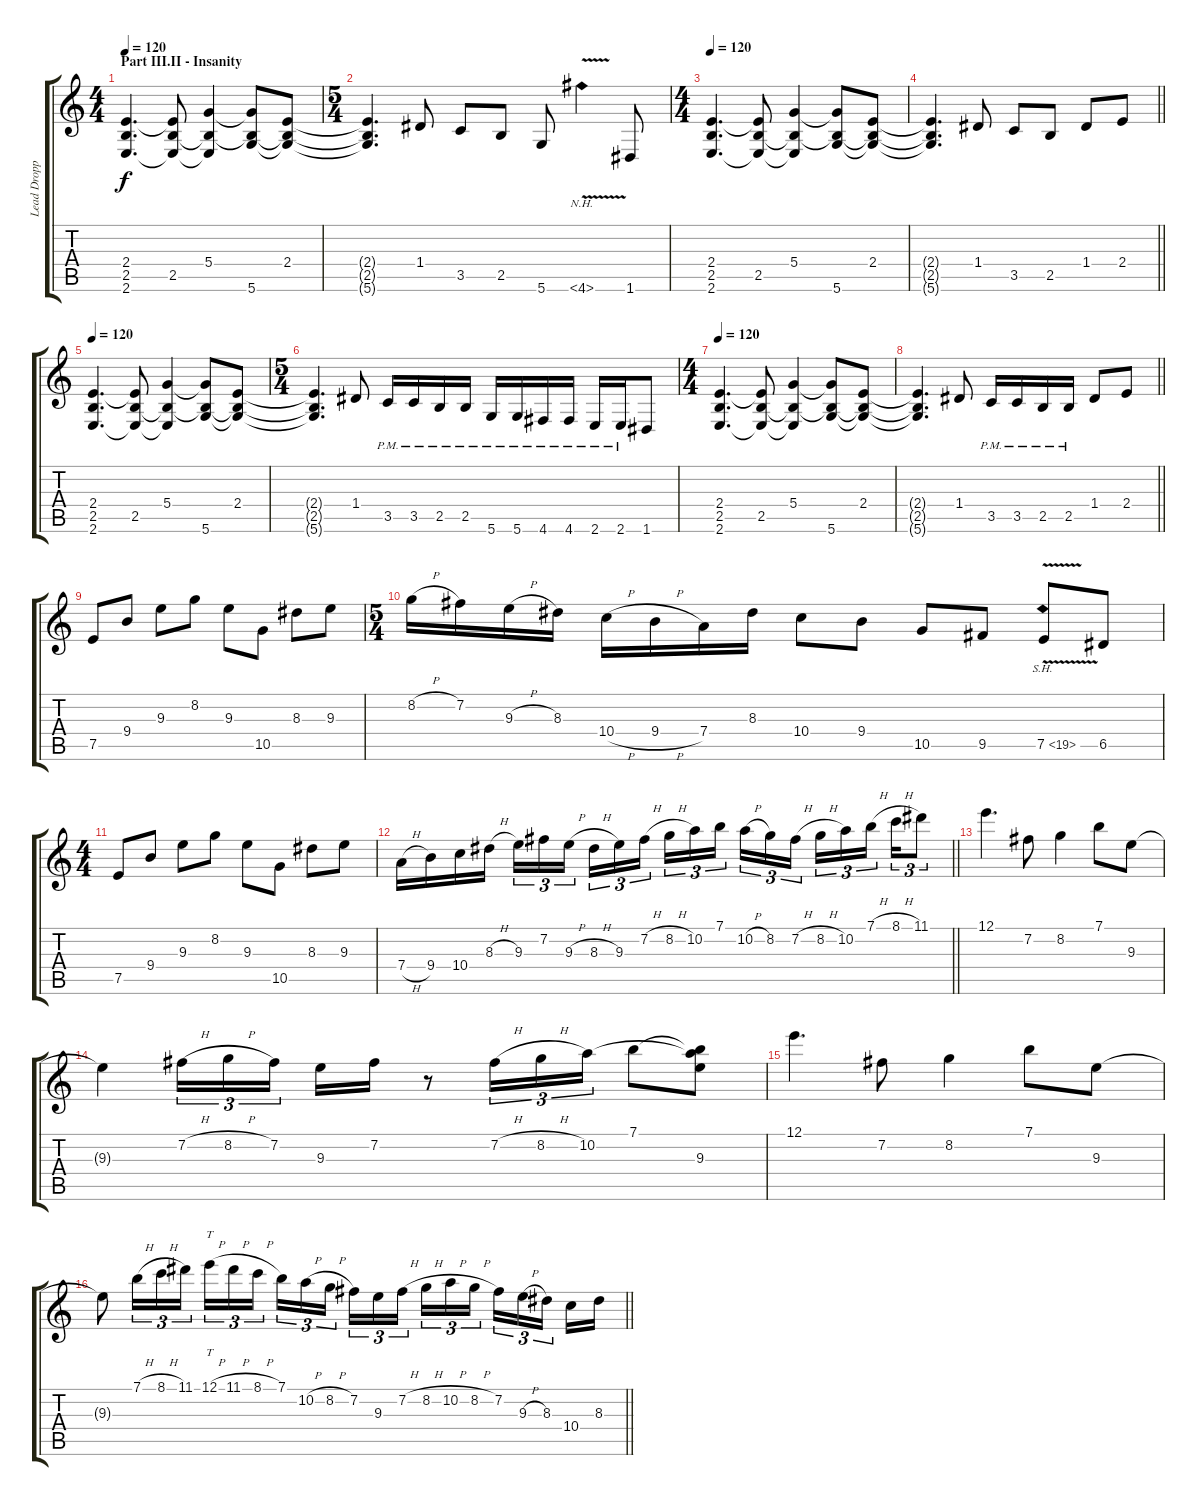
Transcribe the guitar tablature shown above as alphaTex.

\track ("Lead Dropped D " "Lead Dropp") {instrument distortionguitar}
\staff {score tabs}
\tuning (E4 B3 G3 D3 A2 D2) {hide}
\ts (4 4)
\section ("" "Part III.II - Insanity")
\tempo 120
\clef g2
\ks c
(2.4 2.5 2.6).4{d dy f instrument distortionguitar} (2.4{t} 2.5 2.6{t}).8 (5.4 2.5{t} 2.6{t}).4 (5.4{t} 2.5{t} 5.6).8 (2.4 2.5{t} 5.6{t}).8 |
\ts (5 4)
(2.4{t} 2.5{t} 5.6{t}).4{d} 1.4.8 3.5.8 2.5.8 5.6.8 4.6{nh v}.4 1.6.8 |
\ts (4 4)
\tempo 120
(2.4 2.5 2.6).4{d} (2.4{t} 2.5 2.6{t}).8 (5.4 2.5{t} 2.6{t}).4 (5.4{t} 2.5{t} 5.6).8 (2.4 2.5{t} 5.6{t}).8 |
\barLineRight lightlight
(2.4{t} 2.5{t} 5.6{t}).4{d} 1.4.8 3.5.8 2.5.8 1.4.8 2.4.8 |
\tempo 120
(2.4 2.5 2.6).4{d} (2.4{t} 2.5 2.6{t}).8 (5.4 2.5{t} 2.6{t}).4 (5.4{t} 2.5{t} 5.6).8 (2.4 2.5{t} 5.6{t}).8 |
\ts (5 4)
(2.4{t} 2.5{t} 5.6{t}).4{d} 1.4.8 3.5{pm}.16 3.5{pm}.16 2.5{pm}.16 2.5{pm}.16 5.6{pm}.16 5.6{pm}.16 4.6{pm}.16 4.6{pm}.16 2.6{pm}.16 2.6{pm}.16 1.6.8 |
\ts (4 4)
\tempo 120
(2.4 2.5 2.6).4{d} (2.4{t} 2.5 2.6{t}).8 (5.4 2.5{t} 2.6{t}).4 (5.4{t} 2.5{t} 5.6).8 (2.4 2.5{t} 5.6{t}).8 |
\barLineRight lightlight
(2.4{t} 2.5{t} 5.6{t}).4{d} 1.4.8 3.5{pm}.16 3.5{pm}.16 2.5{pm}.16 2.5{pm}.16 1.4.8 2.4.8 |
\section ("" "")
7.5.8 9.4.8 9.3.8 8.2.8 9.3.8 10.5.8 8.3.8 9.3.8 |
\ts (5 4)
8.2{h}.16 7.2.16 9.3{h}.16 8.3.16 10.4{h}.16 9.4{h}.16 7.4.16 8.3.16 10.4.8 9.4.8 10.5.8 9.5.8 7.5{sh 12 v}.8 6.5.8 |
\ts (4 4)
7.5.8 9.4.8 9.3.8 8.2.8 9.3.8 10.5.8 8.3.8 9.3.8 |
\barLineRight lightlight
7.4{h}.16 9.4.16 10.4.16 8.3{h}.16 9.3.16{tu (3 2)} 7.2.16{tu (3 2)} 9.3{h}.16{tu (3 2) beam splitsecondary} 8.3{h}.16{tu (3 2)} 9.3.16{tu (3 2)} 7.2{h}.16{tu (3 2)} 8.2{h}.16{tu (3 2)} 10.2.16{tu (3 2)} 7.1.16{tu (3 2) beam splitsecondary} 10.2{h}.16{tu (3 2)} 8.2.16{tu (3 2)} 7.2{h}.16{tu (3 2)} 8.2{h}.16{tu (3 2)} 10.2.16{tu (3 2)} 7.1{h}.16{tu (3 2) beam splitsecondary} 8.1{h}.16{tu (3 2)} 11.1.8{tu (3 2)} |
12.1.4{d} 7.2.8 8.2.4 7.1.8 9.3.8 |
9.3{t}.4 7.2{h}.16{tu (3 2)} 8.2{h}.16{tu (3 2)} 7.2.16{tu (3 2) beam splitsecondary} 9.3.16 7.2.16 r.8 7.2{h}.16{tu (3 2)} 8.2{h}.16{tu (3 2)} 10.2.16{tu (3 2)} 7.1.8 (7.1{t} 10.2{t} 9.3).8 |
12.1.4{d} 7.2.8 8.2.4 7.1.8 9.3.8 |
\barLineRight lightlight
9.3{t}.8 7.1{h}.16{tu (3 2)} 8.1{h}.16{tu (3 2)} 11.1.16{tu (3 2)} 12.1{h}.16{tt tu (3 2)} 11.1{h}.16{tu (3 2)} 8.1{h}.16{tu (3 2) beam splitsecondary} 7.1.16{tu (3 2)} 10.2{h}.16{tu (3 2)} 8.2{h}.16{tu (3 2)} 7.2.16{tu (3 2)} 9.3.16{tu (3 2)} 7.2{h}.16{tu (3 2) beam splitsecondary} 8.2{h}.16{tu (3 2)} 10.2{h}.16{tu (3 2)} 8.2{h}.16{tu (3 2)} 7.2.16{tu (3 2)} 9.3{h}.16{tu (3 2)} 8.3.16{tu (3 2) beam splitsecondary} 10.4.16 8.3.16
